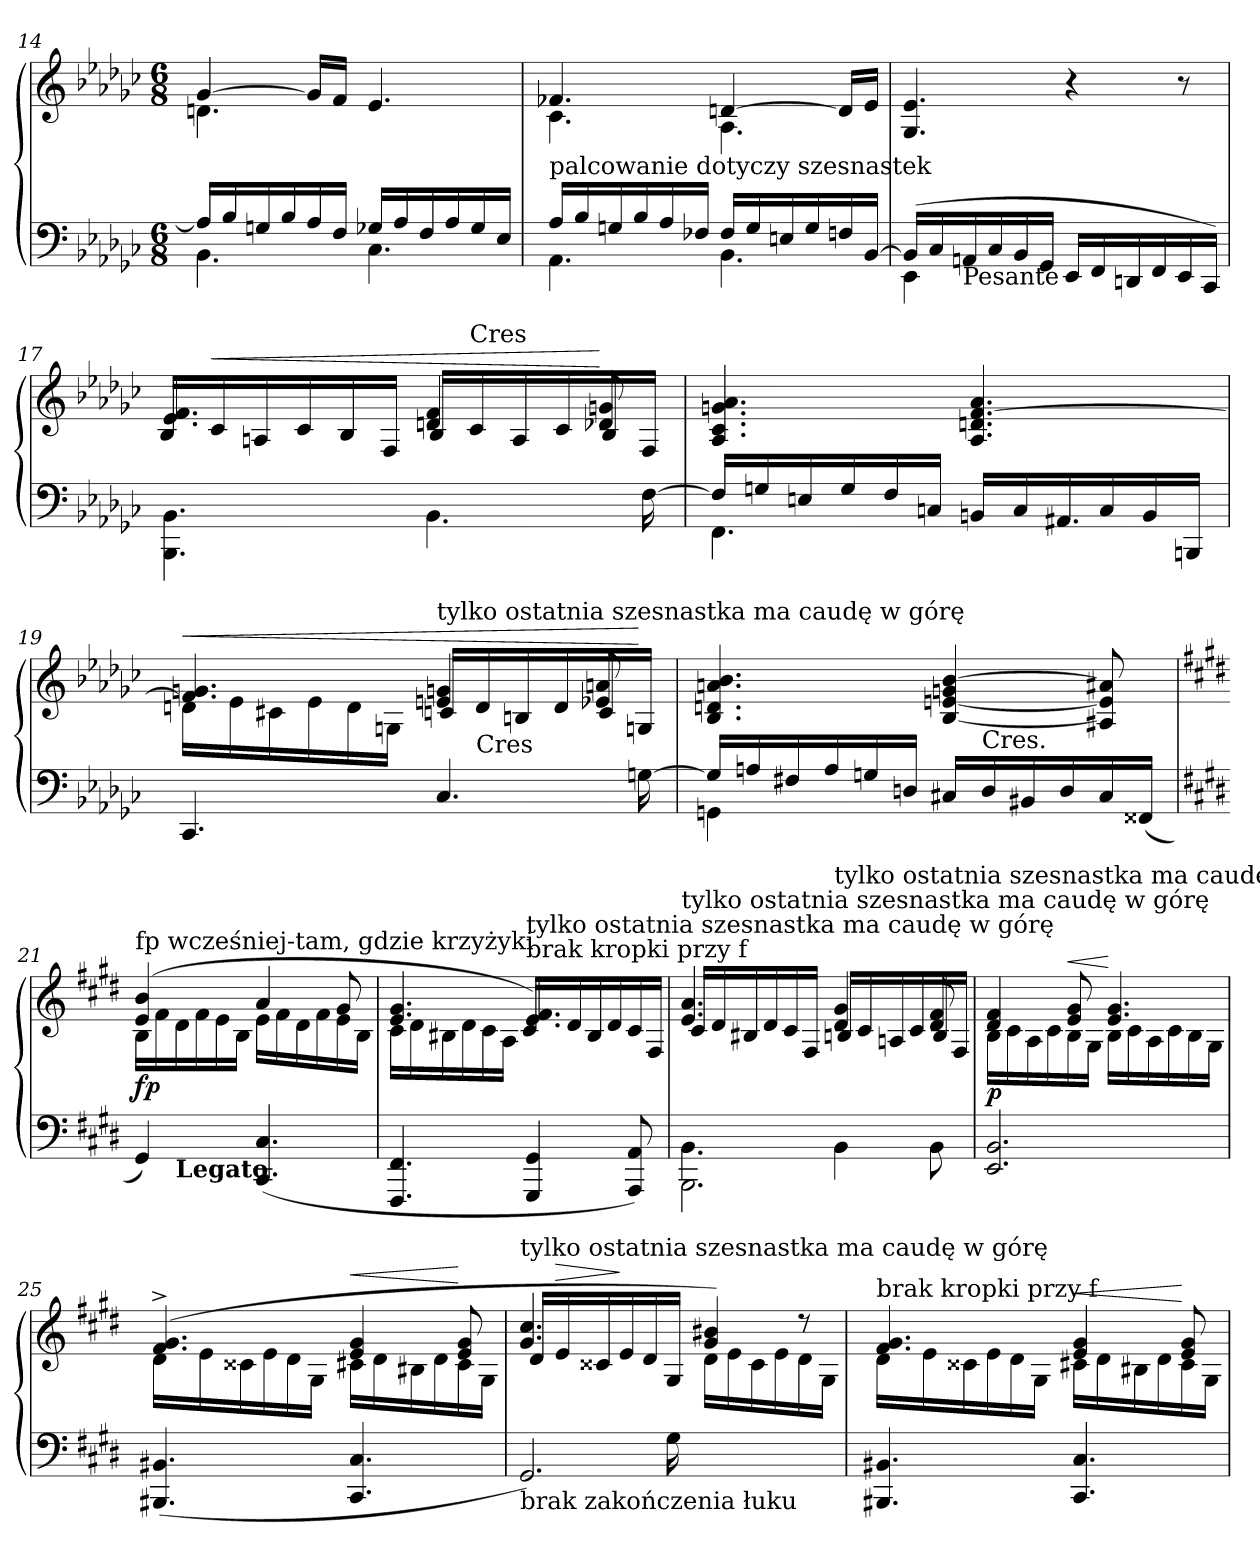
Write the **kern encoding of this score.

**kern	**kern	**dynam
*part1	*part1	*part1
*staff2	*staff1	*staff1/2
*clefF4	*clefG2	*
*k[b-e-a-d-g-c-]	*k[b-e-a-d-g-c-]	*
*M6/8	*M6/8	*
=14	=14	=14
*^	*^	*
16A-LL]	4.BB-	[4g-	4.dn	.
16B-	.	.	.	.
16Gn	.	.	.	.
16B-	.	.	.	.
16A-	.	16g-LL]	.	.
16FJJ	.	16fJJ	.	.
16G-XLL	4.C-	4.e-	4.rAyy	.
16A-	.	.	.	.
16F	.	.	.	.
16A-	.	.	.	.
16G-	.	.	.	.
16E-JJ	.	.	.	.
=15	=15	=15	=15	=15
!LO:TX:a:t=palcowanie dotyczy szesnastek	!	!	!	!
16A-LL	4.AA-	4.f-X	4.c-	.
16B-	.	.	.	.
16Gn	.	.	.	.
16B-	.	.	.	.
16A-	.	.	.	.
16F-XJJ	.	.	.	.
16F-LL	4.BB-	[4dn	4.A-	.
16G	.	.	.	.
16En	.	.	.	.
16G	.	.	.	.
16Fn	.	16dLL]	.	.
[16BB-JJ	.	16e-JJ	.	.
*	*	*v	*v	*
=16	=16	=16	=16
(>16BB-LL]	4EE-	4.G- 4.e-	.
16C-	.	.	.
!LO:TX:b:t=Pesante	!	!	!
16AAn	.	.	.
16C-	.	.	.
16BB-	8rAAAyy	.	.
16GG-JJ	.	.	.
16EE-LL	4.rFFFyy	4r	.
16FF	.	.	.
16DDn	.	.	.
16FF	.	.	.
16EE-	.	8r	.
16CC-JJ)	.	.	.
=17	=17	=17	=17
*	*	*^	*
4.rAyy	4.BBB-\ 4.BB-\	4.e- 4.f	16B-/LL	.
!	!	!	!	!LO:HP:a
.	.	.	16c-/	<
.	.	.	16An/	.
.	.	.	16c-/	.
.	.	.	16B-/	.
.	.	.	16F/JJ	.
4rAyy	4.BB-	4dn 4f	16B-/LL	.
!	!	!	!LO:TX:a:t=Cres	!
.	.	.	16c-/	.
.	.	.	16A/	.
.	.	.	16c-/	.
16rAyy	.	8d-X 8gn	16B-/	[
[16F\	.	.	16F/JJ	.
*	*	*v	*v	*
=18	=18	=18	=18
16FLL]	4.FF	4.A- 4.c- 4.gn 4.a-	.
16Gn	.	.	.
16En	.	.	.
16G	.	.	.
16F	.	.	.
16CnJJ	.	.	.
16BBnLL	4.rAAAyy	4.A- 4.dn [4.f 4.a-	.
16C	.	.	.
!LO:N:vis=16.	!	!	!
16AA#X	.	.	.
16C	.	.	.
16BB	.	.	.
16BBBnJJ	.	.	.
=19	=19	=19	=19
*	*	*^	*
!	!	!	!	!LO:HP:a
4.rcyy	4.CC-/	4.f] 4.gn	16dnLL	<
.	.	.	16e-	.
.	.	.	16c#X	.
.	.	.	16e-	.
.	.	.	16d	.
.	.	.	16GnJJ	.
!	!	!LO:TX:a:t=tylko ostatnia szesnastka ma caudę w górę	!	!
4rcyy	4.C-/	4en 4gn	16cn\LL	.
!	!	!	!LO:TX:b:t=Cres	!
.	.	.	16d	.
.	.	.	16Bn	.
.	.	.	16d	.
16rAyy	.	8e-X 8an	16c	.
[16Gn\	.	.	16Gn/JJ	[
*	*	*v	*v	*
=20	=20	=20	=20
16GnLL]	4GGn	4.B- 4.dn 4.an 4.b-	.
16An	.	.	.
16F#X	.	.	.
16A	.	.	.
16G	8ryy	.	.
16DnJJ	.	.	.
16C#XLL	4.rAAAyy	[4B- [4en 4gn [4b-	.
!LO:TX:a:t=Cres.	!	!	!
16D	.	.	.
16BB#X	.	.	.
16D	.	.	.
16C#	.	8A#X] 8e] 8a#X]	.
(<16FF##XJJ	.	.	.
=21	=21	=21	=21
*k[f#c#g#d#]	*	*k[f#c#g#d#]	*
*	*	*^	*
!	!	!LO:TX:a:t=fp wcześniej-tam, gdzie krzyżyki	!	!
4GG#)	8ryy	(>4e 4b	16BLL	fp
.	.	.	16f#	.
!	!LO:TX:b:B:t=Legato	!	!	!
.	2ryy	.	16d#	.
.	.	.	16f#	.
8ryy	.	8ryy	16e	.
.	.	.	16BJJ	.
(<4.CC# 4.C#	.	4a	16eLL	.
.	.	.	16f#	.
.	.	.	16d#	.
.	.	.	16f#	.
.	8ryy	8g#	16e	.
.	.	.	16BJJ	.
*v	*v	*	*	*
=22	=22	=22	=22
4.FFF# 4.FF#	4.e 4.g#	16c#LL	.
.	.	16d#	.
.	.	16B#X	.
.	.	16d#	.
.	.	16c#	.
.	.	16AJJ	.
!	!LO:TX:a:t=brak kropki przy f	!	!
!	!LO:TX:a:t=tylko ostatnia szesnastka ma caudę w górę	!	!
4GGG# 4GG#	4.e 4.f#)	16c#\LL	.
.	.	16d#	.
.	.	16B#	.
.	.	16d#	.
8AAA 8AA)	.	16c#	.
.	.	16F#/JJ	.
=23	=23	=23	=23
*^	*	*	*
!	!	!LO:TX:a:t=tylko ostatnia szesnastka ma caudę w górę	!	!
4.BB\	2.BBB	4.e 4.a	16c#\LL	.
.	.	.	16d#	.
.	.	.	16B#X	.
.	.	.	16d#	.
.	.	.	16c#	.
.	.	.	16F#/JJ	.
!	!	!LO:TX:a:t=tylko ostatnia szesnastka ma caudę w górę	!	!
4BB\	.	4d# 4g#	16Bn\LL	.
.	.	.	16c#	.
.	.	.	16An	.
.	.	.	16c#	.
8BB\	.	8d# 8f#	16B	.
.	.	.	16F#/JJ	.
*v	*v	*	*	*
=24	=24	=24	=24
!	!	!	!LO:DY:b
2.EE 2.BB	4d# 4f#	16BLL	p
.	.	16c#	.
.	.	16A	.
.	.	16c#	.
!	!	!	!LO:HP:a
.	8e 8g#	16B	<
.	.	16G#JJ	.
.	4.e 4.g#	16BLL	[
.	.	16c#	.
.	.	16A	.
.	.	16c#	.
.	.	16B	.
.	.	16G#JJ	.
=25	=25	=25	=25
(<4.BBB#X 4.BB#X	(>4.f#^ 4.g#^	16d#LL	.
.	.	16e	.
.	.	16c##X	.
.	.	16e	.
.	.	16d#	.
.	.	16G#JJ	.
!	!	!	!LO:HP:a
4.CC# 4.C#	4e 4g#	16c#XLL	<
.	.	16d#	.
.	.	16B#X	.
.	.	16d#	.
.	8e 8g#	16c#	[
.	.	16G#JJ	.
=26	=26	=26	=26
*^	*	*	*
!	!	!LO:TX:a:t=tylko ostatnia szesnastka ma caudę w górę	!	!
!LO:TX:b:t=brak zakończenia łuku	!	!	!	!
2.GG#)	4ryy	4.g# 4.cc#	16d#\LL	.
!	!	!	!	!LO:HP:a
.	.	.	16e	>
.	.	.	16c##X	.
.	.	.	16e	]
.	16ryy	.	16d#	.
.	16G#	.	16G#/JJ	.
.	4.rCCyy	4g# 4b#X)	16d#LL	.
.	.	.	16e	.
.	.	.	16c##	.
.	.	.	16e	.
.	.	8r	16d#	.
.	.	.	16G#JJ	.
*v	*v	*	*	*
=27	=27	=27	=27
!	!LO:TX:a:t=brak kropki przy f	!	!
4.BBB#X 4.BB#X	4.f# 4.g#	16d#LL	.
.	.	16e	.
.	.	16c##X	.
.	.	16e	.
.	.	16d#	.
.	.	16G#JJ	.
!	!	!	!LO:HP:a
4.CC# 4.C#	4e 4g#	16c#XLL	<
.	.	16d#	.
.	.	16B#X	.
.	.	16d#	.
.	8e 8g#	16c#	[
.	.	16G#JJ	.
*	*v	*v	*
=	=	=
*-	*-	*-
